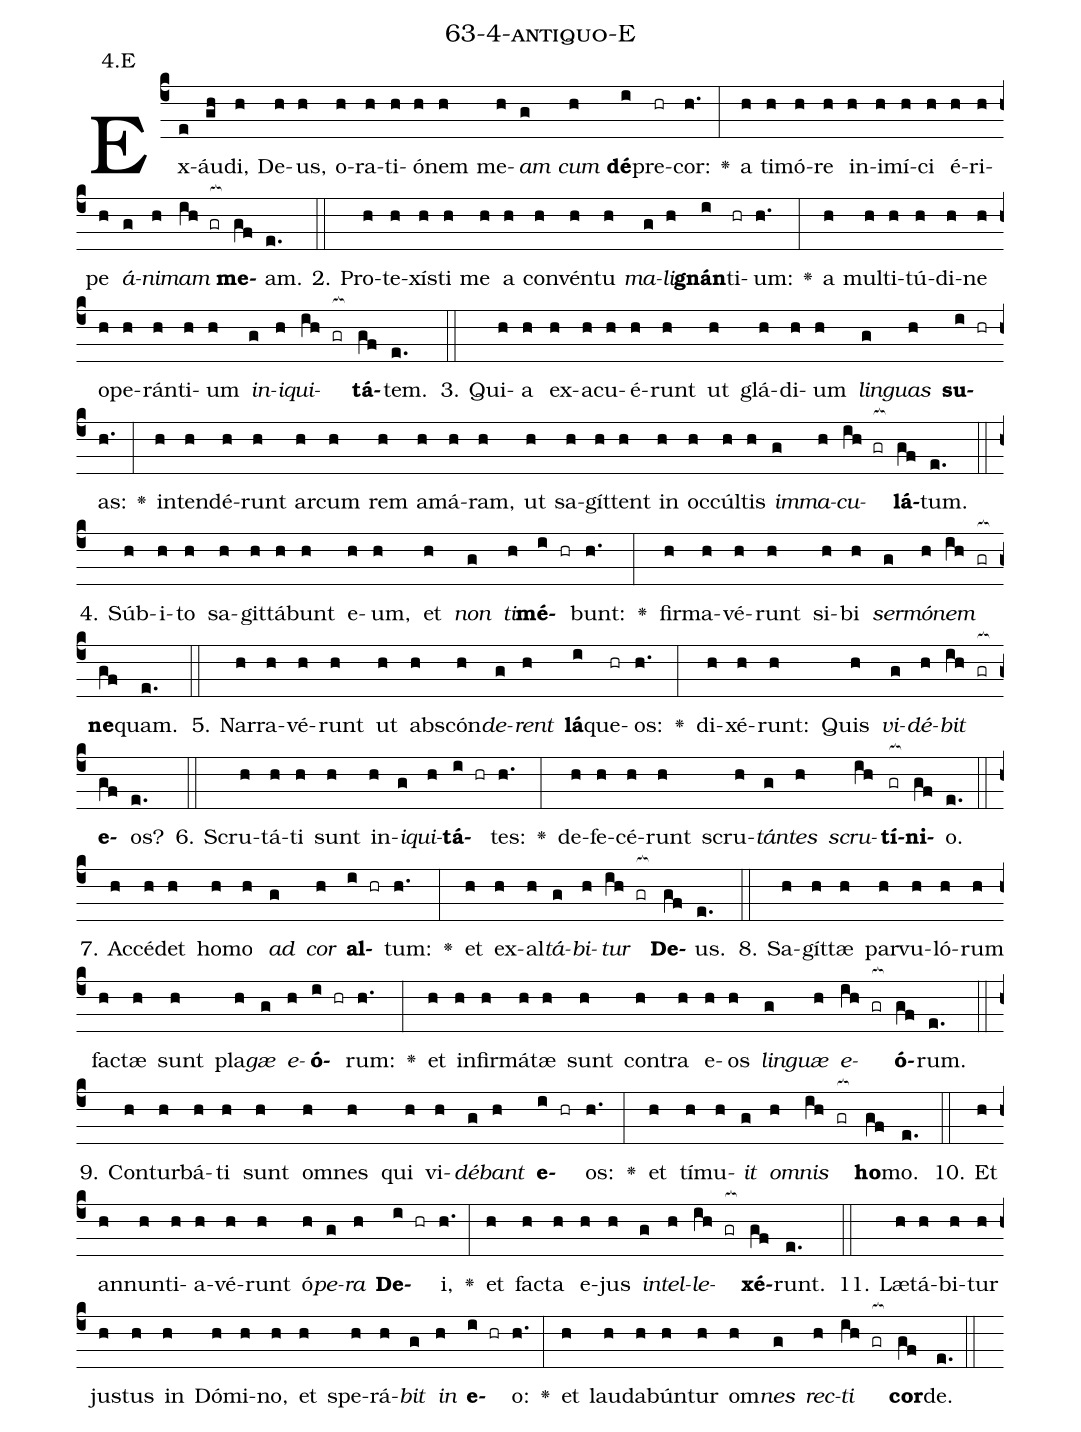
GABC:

name: 63-4-antiquo-E;
annotation: 4.E;
%%
(c4)Ex(e)áu(gh)di,(h) De(h)us,(h) o(h)ra(h)ti(h)ó(h)nem(h) me(h)<i>am</i>(g) <i>cum</i>(h) <b>dé</b>(i)pre(hr)cor:(h.) <v>\greheightstar</v>(:) a(h) ti(h)mó(h)re(h) in(h)i(h)mí(h)ci(h) é(h)ri(h)pe(h) <i>á</i>(g)<i>ni</i>(h)<i>mam</i>(ih gr[ocb:1{]) <b>me</b>(gf[ocb:0}])am.(e.) (::)
2. Pro(h)te(h)xís(h)ti(h) me(h) a(h) con(h)vén(h)tu(h) <i>ma</i>(g)<i>li</i>(h)<b>gnán</b>(i)ti(hr)um:(h.) <v>\greheightstar</v>(:) a(h) mul(h)ti(h)tú(h)di(h)ne(h) o(h)pe(h)rán(h)ti(h)um(h) <i>in</i>(g)<i>i</i>(h)<i>qui</i>(ih gr[ocb:1{])<b>tá</b>(gf[ocb:0}])tem.(e.) (::)
3. Qui(h)a(h) ex(h)a(h)cu(h)é(h)runt(h) ut(h) glá(h)di(h)um(h) <i>lin</i>(g)<i>guas</i>(h) <b>su</b>(i hr)as:(h.) <v>\greheightstar</v>(:) in(h)ten(h)dé(h)runt(h) ar(h)cum(h) rem(h) a(h)má(h)ram,(h) ut(h) sa(h)gít(h)tent(h) in(h) oc(h)cúl(h)tis(h) <i>im</i>(g)<i>ma</i>(h)<i>cu</i>(ih gr[ocb:1{])<b>lá</b>(gf[ocb:0}])tum.(e.) (::)
4. Súb(h)i(h)to(h) sa(h)git(h)tá(h)bunt(h) e(h)um,(h) et(h) <i>non</i>(g) <i>ti</i>(h)<b>mé</b>(i hr)bunt:(h.) <v>\greheightstar</v>(:) fir(h)ma(h)vé(h)runt(h) si(h)bi(h) <i>ser</i>(g)<i>mó</i>(h)<i>nem</i>(ih gr[ocb:1{]) <b>ne</b>(gf[ocb:0}])quam.(e.) (::)
5. Nar(h)ra(h)vé(h)runt(h) ut(h) abs(h)cón(h)<i>de</i>(g)<i>rent</i>(h) <b>lá</b>(i)que(hr)os:(h.) <v>\greheightstar</v>(:) di(h)xé(h)runt:(h) Quis(h) <i>vi</i>(g)<i>dé</i>(h)<i>bit</i>(ih gr[ocb:1{]) <b>e</b>(gf[ocb:0}])os?(e.) (::)
6. Scru(h)tá(h)ti(h) sunt(h) in(h)<i>i</i>(g)<i>qui</i>(h)<b>tá</b>(i hr)tes:(h.) <v>\greheightstar</v>(:) de(h)fe(h)cé(h)runt(h) scru(h)<i>tán</i>(g)<i>tes</i>(h) <i>scru</i>(ih)<b>tí</b>(gr[ocb:1{])<b>ni</b>(gf[ocb:0}])o.(e.) (::)
7. Ac(h)cé(h)det(h) ho(h)mo(h) <i>ad</i>(g) <i>cor</i>(h) <b>al</b>(i hr)tum:(h.) <v>\greheightstar</v>(:) et(h) ex(h)al(h)<i>tá</i>(g)<i>bi</i>(h)<i>tur</i>(ih gr[ocb:1{]) <b>De</b>(gf[ocb:0}])us.(e.) (::)
8. Sa(h)gít(h)tæ(h) par(h)vu(h)ló(h)rum(h) fac(h)tæ(h) sunt(h) pla(h)<i>gæ</i>(g) <i>e</i>(h)<b>ó</b>(i hr)rum:(h.) <v>\greheightstar</v>(:) et(h) in(h)fir(h)má(h)tæ(h) sunt(h) con(h)tra(h) e(h)os(h) <i>lin</i>(g)<i>guæ</i>(h) <i>e</i>(ih gr[ocb:1{])<b>ó</b>(gf[ocb:0}])rum.(e.) (::)
9. Con(h)tur(h)bá(h)ti(h) sunt(h) om(h)nes(h) qui(h) vi(h)<i>dé</i>(g)<i>bant</i>(h) <b>e</b>(i hr)os:(h.) <v>\greheightstar</v>(:) et(h) tí(h)mu(h)<i>it</i>(g) <i>om</i>(h)<i>nis</i>(ih gr[ocb:1{]) <b>ho</b>(gf[ocb:0}])mo.(e.) (::)
10. Et(h) an(h)nun(h)ti(h)a(h)vé(h)runt(h) ó(h)<i>pe</i>(g)<i>ra</i>(h) <b>De</b>(i hr)i,(h.) <v>\greheightstar</v>(:) et(h) fac(h)ta(h) e(h)jus(h) <i>in</i>(g)<i>tel</i>(h)<i>le</i>(ih gr[ocb:1{])<b>xé</b>(gf[ocb:0}])runt.(e.) (::)
11. Læ(h)tá(h)bi(h)tur(h) jus(h)tus(h) in(h) Dó(h)mi(h)no,(h) et(h) spe(h)rá(h)<i>bit</i>(g) <i>in</i>(h) <b>e</b>(i hr)o:(h.) <v>\greheightstar</v>(:) et(h) lau(h)da(h)bún(h)tur(h) om(h)<i>nes</i>(g) <i>rec</i>(h)<i>ti</i>(ih gr[ocb:1{]) <b>cor</b>(gf[ocb:0}])de.(e.) (::)
